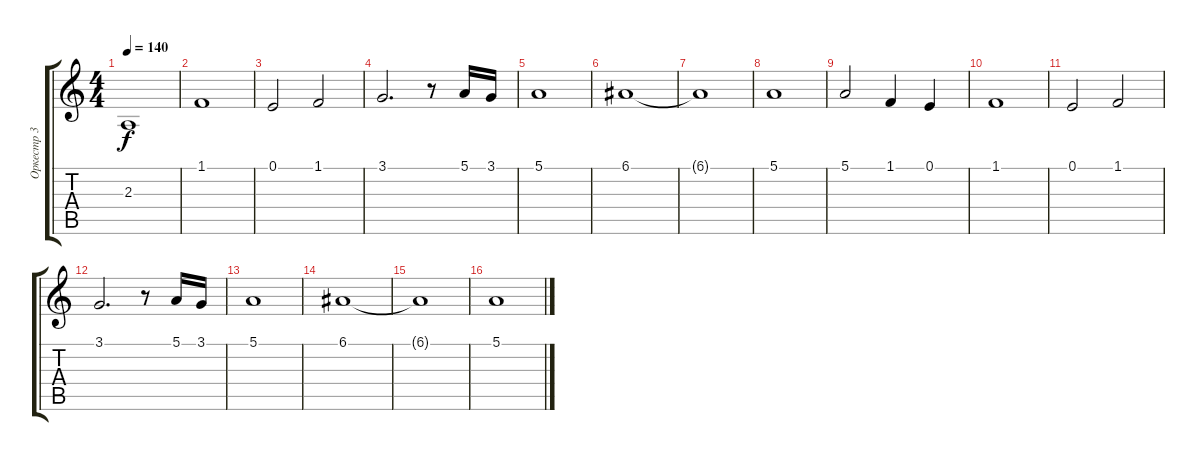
\track ("Оркестр 3" "Оркестр 3") {instrument tuba}
\staff {score tabs}
\tuning (E4 B3 G3 D3 A2 E2) {hide}
\ts (4 4)
\tempo 140
\clef g2
\ks c
2.3.1{dy f} |
1.1.1 |
0.1.2 1.1.2 |
3.1.2{d} r.8 5.1.16 3.1.16 |
5.1.1{volume 4} |
6.1.1{volume 13} |
6.1{t}.1{volume 4} |
5.1.1{volume 13} |
5.1.2 1.1.4 0.1.4 |
1.1.1 |
0.1.2 1.1.2 |
3.1.2{d} r.8 5.1.16 3.1.16 |
5.1.1{volume 4} |
6.1.1{volume 13} |
6.1{t}.1{volume 4} |
5.1.1{volume 13}
